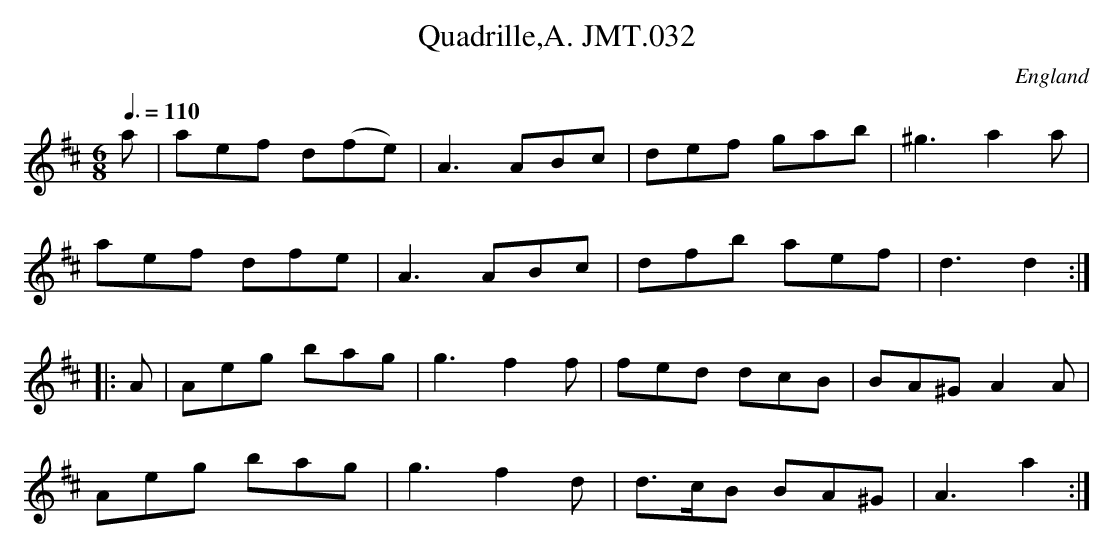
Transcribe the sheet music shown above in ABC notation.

X:1
T:Quadrille,A. JMT.032
L:1/8
M:6/8
O:England
Q:3/8=110
K:D
a|aef d(fe)|A3ABc|def gab|^g3a2a|!
aef dfe|A3ABc|dfb aef|d3d2:|!
|:A|Aeg bag|g3f2f|fed dcB|BA^GA2A|!
Aeg bag|g3f2d|d>cB BA^G|A3a2:|
